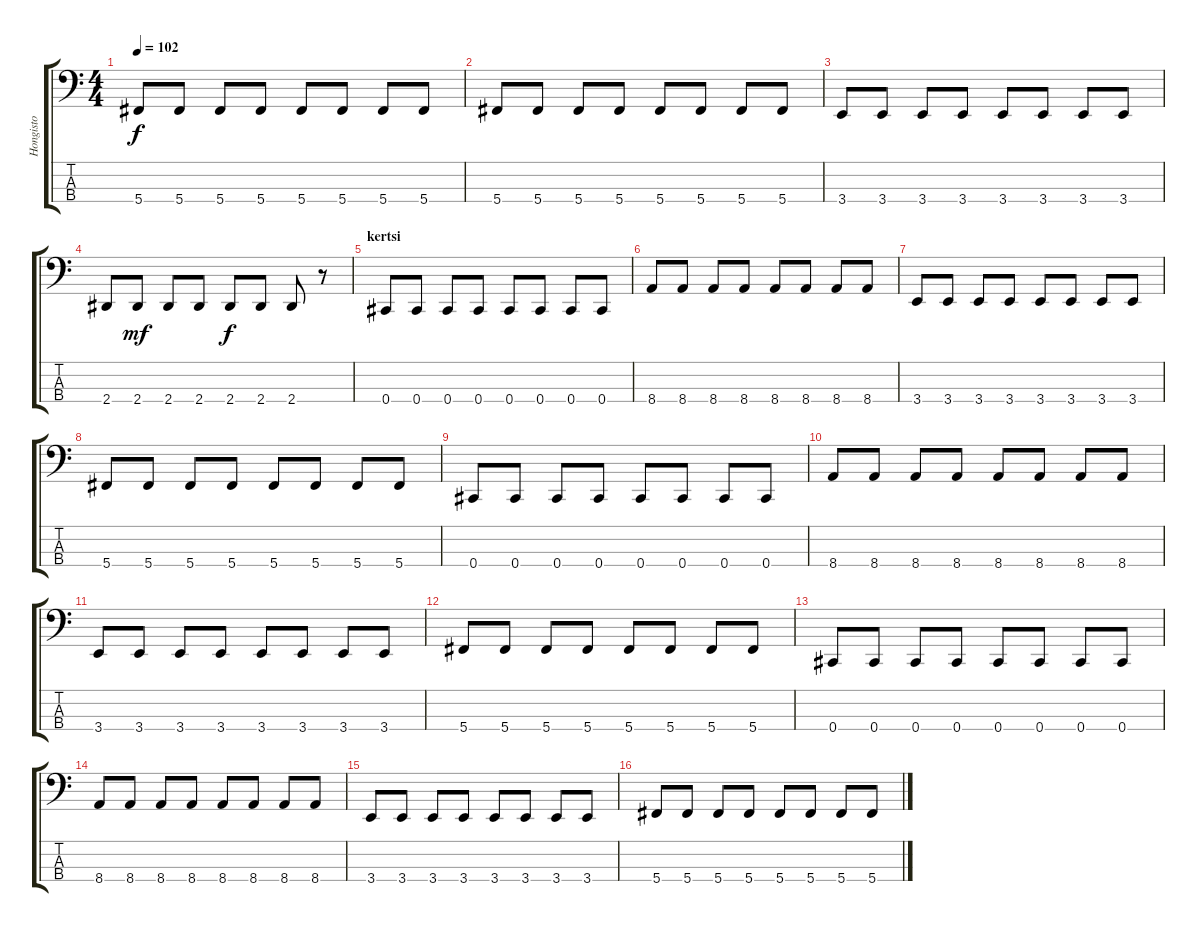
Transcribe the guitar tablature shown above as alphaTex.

\track ("Hongisto" "Hongisto") {instrument electricbassfinger}
\staff {score tabs}
\tuning (Gb2 Db2 Ab1 Db1) {hide}
\ts (4 4)
\tempo 102
\clef f4
\ks c
5.4.8{dy f} 5.4.8 5.4.8 5.4.8 5.4.8 5.4.8 5.4.8 5.4.8 |
5.4.8 5.4.8 5.4.8 5.4.8 5.4.8 5.4.8 5.4.8 5.4.8 |
3.4.8 3.4.8 3.4.8 3.4.8 3.4.8 3.4.8 3.4.8 3.4.8 |
2.4.8 2.4.8{dy mf} 2.4.8 2.4.8 2.4.8{dy f} 2.4.8 2.4.8 r.8 |
\section ("" "kertsi")
0.4.8 0.4.8 0.4.8 0.4.8 0.4.8 0.4.8 0.4.8 0.4.8 |
8.4.8 8.4.8 8.4.8 8.4.8 8.4.8 8.4.8 8.4.8 8.4.8 |
3.4.8 3.4.8 3.4.8 3.4.8 3.4.8 3.4.8 3.4.8 3.4.8 |
5.4.8 5.4.8 5.4.8 5.4.8 5.4.8 5.4.8 5.4.8 5.4.8 |
0.4.8 0.4.8 0.4.8 0.4.8 0.4.8 0.4.8 0.4.8 0.4.8 |
8.4.8 8.4.8 8.4.8 8.4.8 8.4.8 8.4.8 8.4.8 8.4.8 |
3.4.8 3.4.8 3.4.8 3.4.8 3.4.8 3.4.8 3.4.8 3.4.8 |
5.4.8 5.4.8 5.4.8 5.4.8 5.4.8 5.4.8 5.4.8 5.4.8 |
0.4.8 0.4.8 0.4.8 0.4.8 0.4.8 0.4.8 0.4.8 0.4.8 |
8.4.8 8.4.8 8.4.8 8.4.8 8.4.8 8.4.8 8.4.8 8.4.8 |
3.4.8 3.4.8 3.4.8 3.4.8 3.4.8 3.4.8 3.4.8 3.4.8 |
5.4.8 5.4.8 5.4.8 5.4.8 5.4.8 5.4.8 5.4.8 5.4.8
